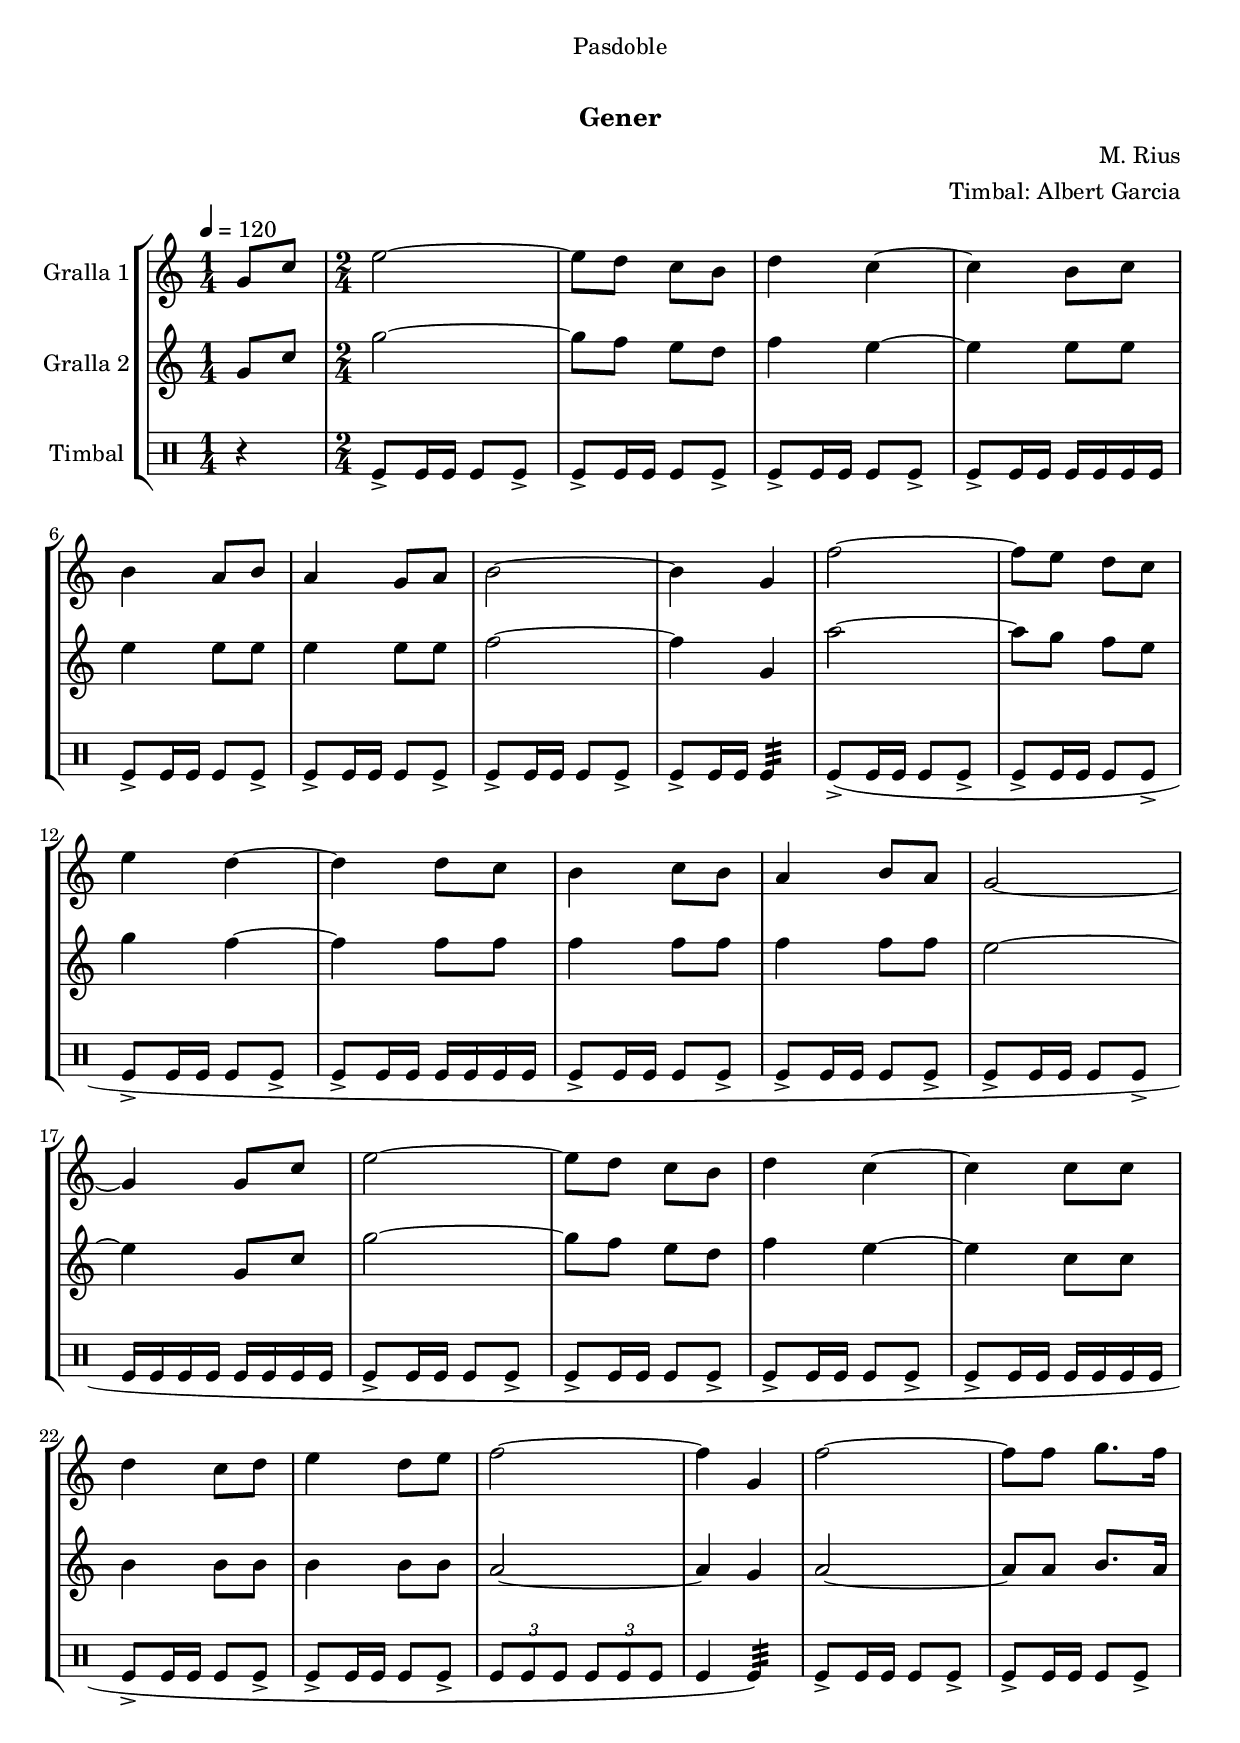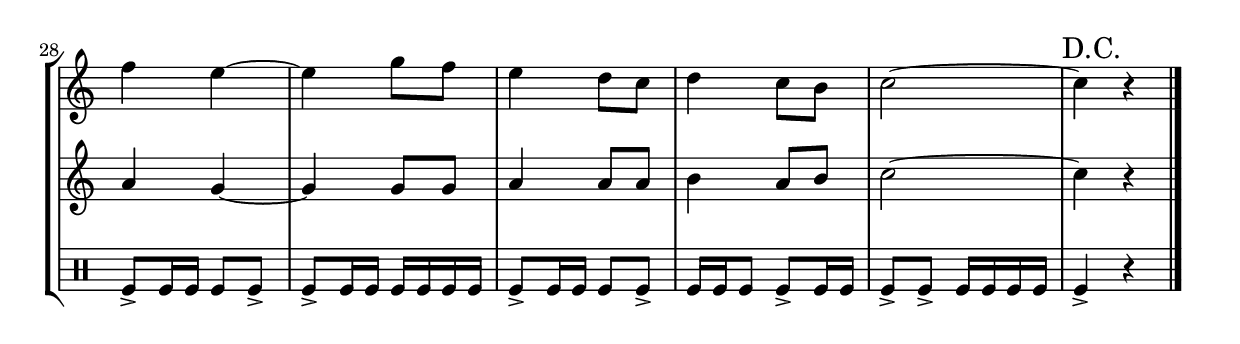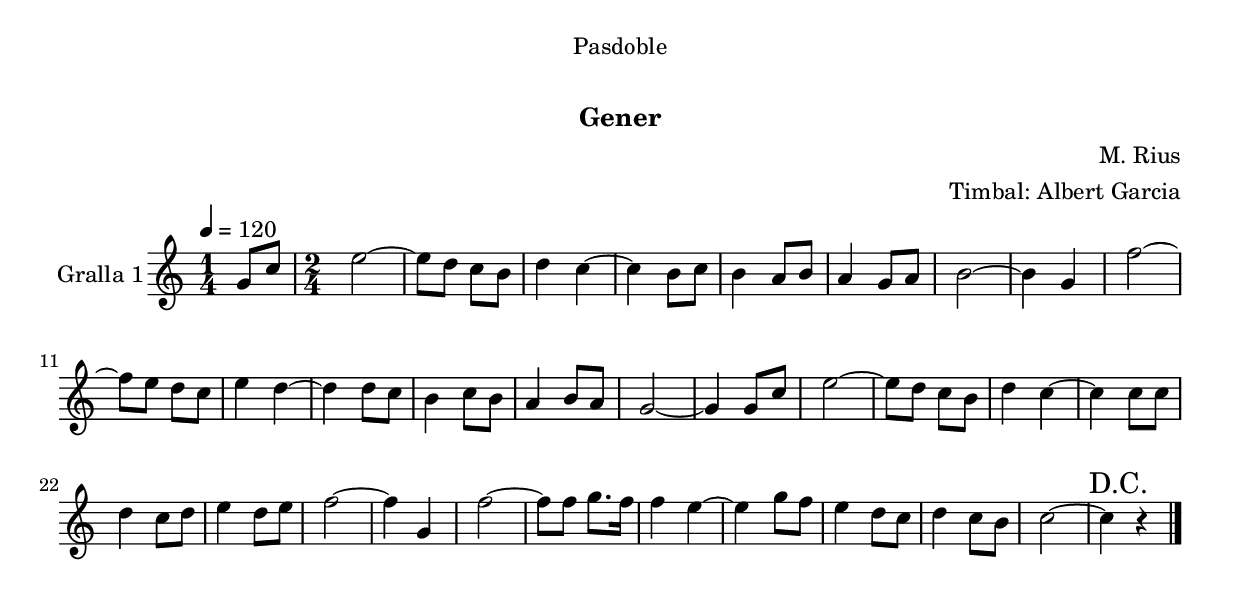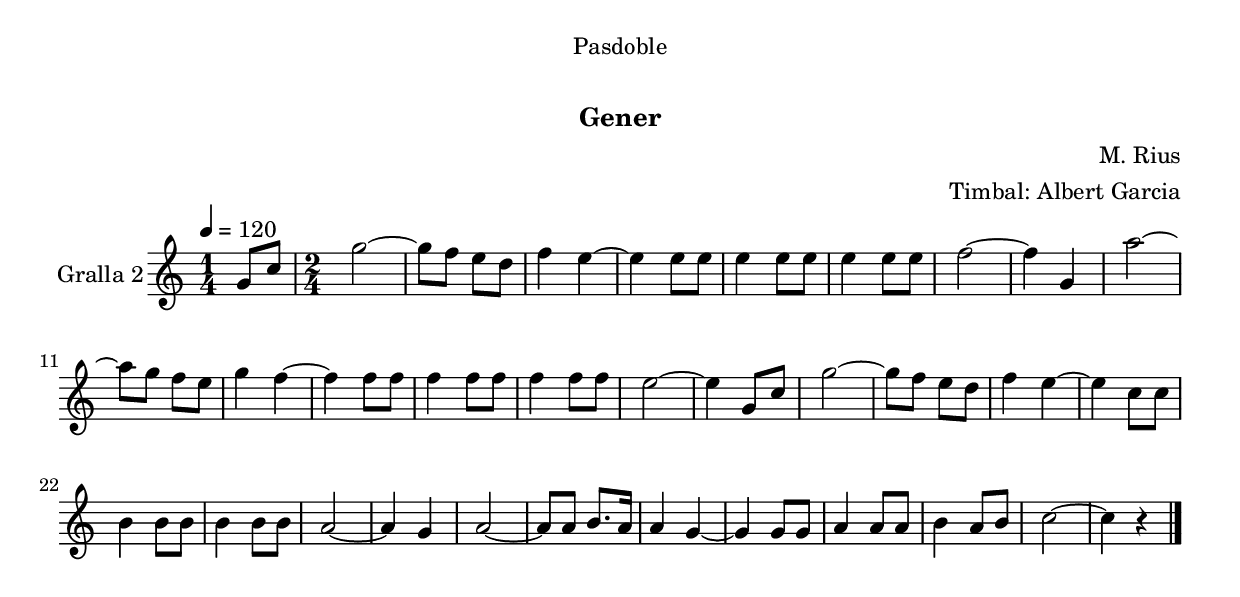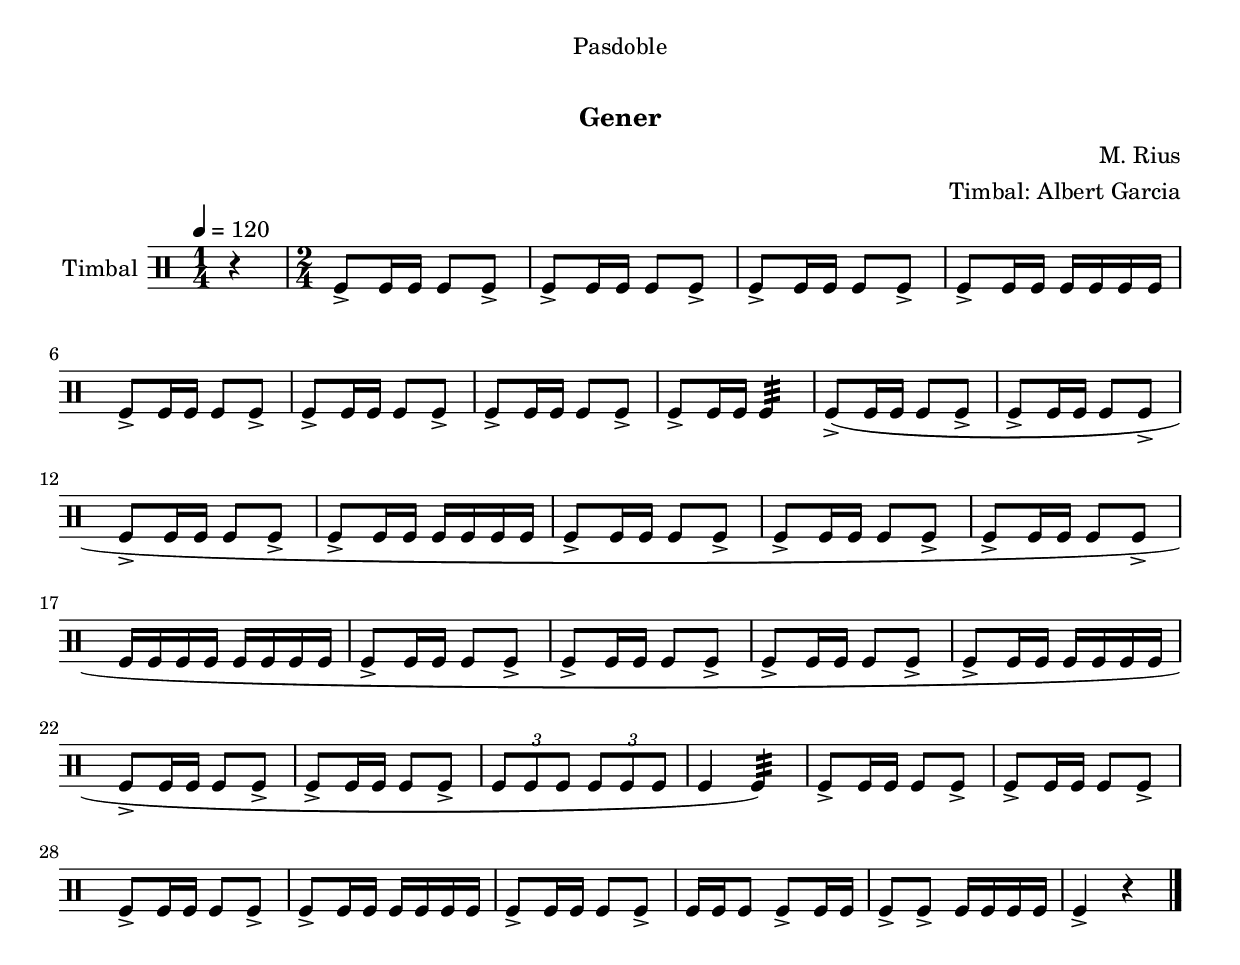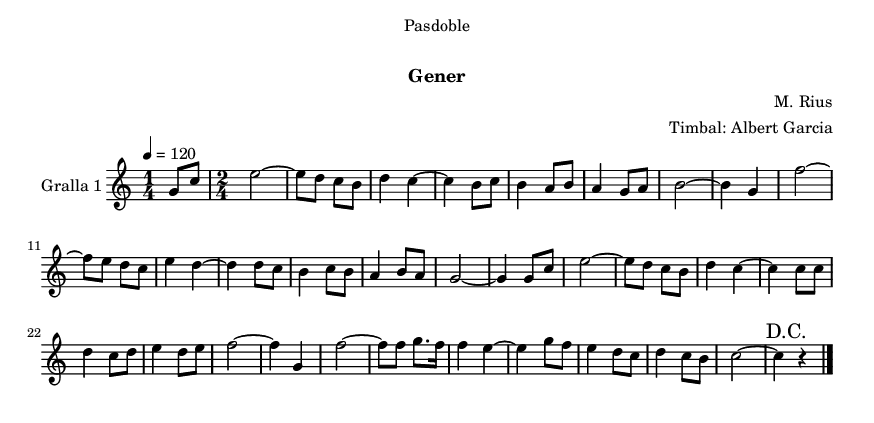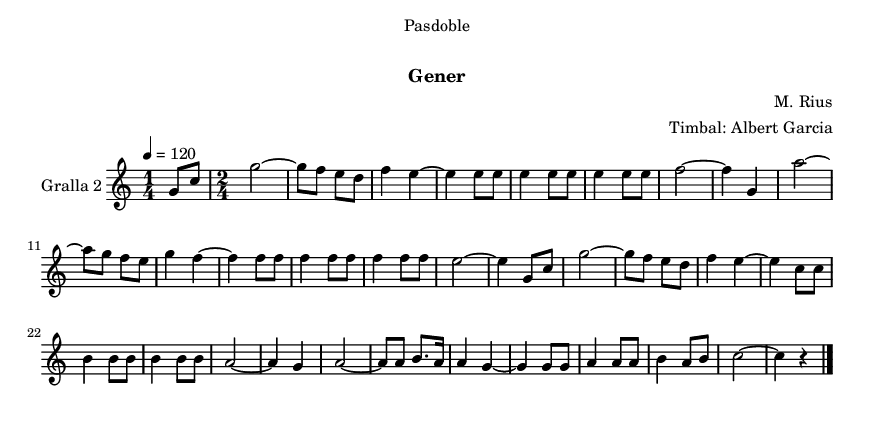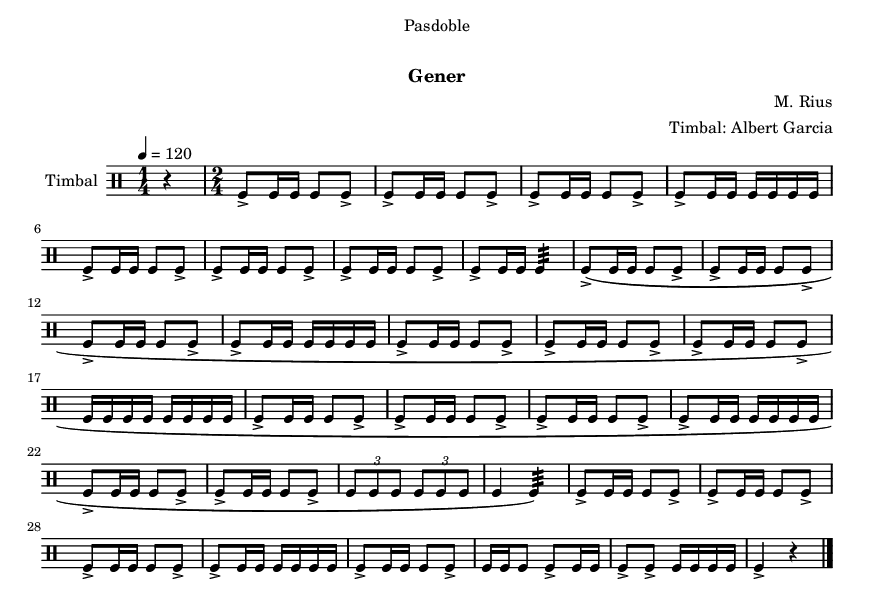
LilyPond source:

\version "2.16.0"

\header {
  dedication="Pasdoble"
  title="   "
  subtitle="Gener"
  subsubtitle=""
  poet=""
  meter=""
  piece=""
  composer="M. Rius"
  arranger="Timbal: Albert Garcia"
  opus=""
  instrument=""
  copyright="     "
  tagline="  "
}

liniaroAa =
\relative g'
{
  \tempo 4=120
  \clef treble
  \key c \major
  \time 1/4
  g8 c  |
  \time 2/4   e2 ~  |
  e8 d c b  |
  d4 c ~  |
  %05
  c4 b8 c  |
  b4 a8 b  |
  a4 g8 a  |
  b2 ~  |
  b4 g  |
  %10
  f'2 ~  |
  f8 e d c  |
  e4 d ~  |
  d4 d8 c  |
  b4 c8 b  |
  %15
  a4 b8 a  |
  g2 ~  |
  g4 g8 c  |
  e2 ~  |
  e8 d c b  |
  %20
  d4 c ~  |
  c4 c8 c  |
  d4 c8 d  |
  e4 d8 e  |
  f2 ~  |
  %25
  f4 g,  |
  f'2 ~  |
  f8 f g8. f16  |
  f4 e ~  |
  e4 g8 f  |
  %30
  e4 d8 c  |
  d4 c8 b  |
  c2 ~  |
  \mark "D.C." c4 r4  \bar "|." % kompletite
}

liniaroAb =
\relative g'
{
  \tempo 4=120
  \clef treble
  \key c \major
  \time 1/4
  g8 c  |
  \time 2/4   g'2 ~  |
  g8 f e d  |
  f4 e ~  |
  %05
  e4 e8 e  |
  e4 e8 e  |
  e4 e8 e  |
  f2 ~  |
  f4 g,  |
  %10
  a'2 ~  |
  a8 g f e  |
  g4 f ~  |
  f4 f8 f  |
  f4 f8 f  |
  %15
  f4 f8 f  |
  e2 ~  |
  e4 g,8 c  |
  g'2 ~  |
  g8 f e d  |
  %20
  f4 e ~  |
  e4 c8 c  |
  b4 b8 b  |
  b4 b8 b  |
  a2 ~  |
  %25
  a4 g  |
  a2 ~  |
  a8 a b8. a16  |
  a4 g ~  |
  g4 g8 g  |
  %30
  a4 a8 a  |
  b4 a8 b  |
  c2 ~  |
  c4 r4  \bar "|." % kompletite
}

liniaroAc =
\drummode
{
  \tempo 4=120
  \time 1/4
  r4  |
  \time 2/4   tomfl8-> tomfl16 tomfl tomfl8 tomfl->  |
  tomfl8-> tomfl16 tomfl tomfl8 tomfl->  |
  tomfl8-> tomfl16 tomfl tomfl8 tomfl->  |
  %05
  tomfl8-> tomfl16 tomfl tomfl tomfl tomfl tomfl  |
  tomfl8-> tomfl16 tomfl tomfl8 tomfl->  |
  tomfl8-> tomfl16 tomfl tomfl8 tomfl->  |
  tomfl8-> tomfl16 tomfl tomfl8 tomfl->  |
  tomfl8-> tomfl16 tomfl tomfl4:32   |
  %10
  tomfl8-> ( tomfl16 tomfl tomfl8 tomfl->  |
  tomfl8-> tomfl16 tomfl tomfl8 tomfl->  |
  tomfl8-> tomfl16 tomfl tomfl8 tomfl->  |
  tomfl8-> tomfl16 tomfl tomfl tomfl tomfl tomfl  |
  tomfl8-> tomfl16 tomfl tomfl8 tomfl->  |
  %15
  tomfl8-> tomfl16 tomfl tomfl8 tomfl->  |
  tomfl8-> tomfl16 tomfl tomfl8 tomfl->  |
  tomfl16 tomfl tomfl tomfl tomfl tomfl tomfl tomfl  |
  tomfl8-> tomfl16 tomfl tomfl8 tomfl->  |
  tomfl8-> tomfl16 tomfl tomfl8 tomfl->  |
  %20
  tomfl8-> tomfl16 tomfl tomfl8 tomfl->  |
  tomfl8-> tomfl16 tomfl tomfl tomfl tomfl tomfl  |
  tomfl8-> tomfl16 tomfl tomfl8 tomfl->  |
  tomfl8-> tomfl16 tomfl tomfl8 tomfl->  |
  \times 2/3 { tomfl8 tomfl tomfl } \times 2/3 { tomfl tomfl tomfl }  |
  %25
  tomfl4 tomfl:32 )  |
  tomfl8->  tomfl16 tomfl tomfl8 tomfl->  |
  tomfl8-> tomfl16 tomfl tomfl8 tomfl->  |
  tomfl8-> tomfl16 tomfl tomfl8 tomfl->  |
  tomfl8-> tomfl16 tomfl tomfl tomfl tomfl tomfl  |
  %30
  tomfl8-> tomfl16 tomfl tomfl8 tomfl->  |
  tomfl16 tomfl tomfl8 tomfl-> tomfl16 tomfl  |
  tomfl8-> tomfl-> tomfl16 tomfl tomfl tomfl  |
  tomfl4-> r4  \bar "|." % kompletite
}

\book {

\paper {
  print-page-number = false
}

\bookpart {
  \score {
    \new StaffGroup {
      \override Score.RehearsalMark #'self-alignment-X = #LEFT
      <<
        \new Staff \with {instrumentName = #"Gralla 1" } \liniaroAa
        \new Staff \with {instrumentName = #"Gralla 2" } \liniaroAb
        \new DrumStaff \with {instrumentName = #"Timbal" } \liniaroAc
      >>
    }
    \layout {}
  }\score { \unfoldRepeats
    \new StaffGroup {
      \override Score.RehearsalMark #'self-alignment-X = #LEFT
      <<
        \new Staff \with {instrumentName = #"Gralla 1" } \liniaroAa
        \new Staff \with {instrumentName = #"Gralla 2" } \liniaroAb
        \new DrumStaff \with {instrumentName = #"Timbal" } \liniaroAc
      >>
    }
    \midi {}
  }
}

\bookpart {
  \header {}
  \score {
    \new StaffGroup {
      \override Score.RehearsalMark #'self-alignment-X = #LEFT
      <<
        \new Staff \with {instrumentName = #"Gralla 1" } \liniaroAa
      >>
    }
    \layout {}
  }\score { \unfoldRepeats
    \new StaffGroup {
      \override Score.RehearsalMark #'self-alignment-X = #LEFT
      <<
        \new Staff \with {instrumentName = #"Gralla 1" } \liniaroAa
      >>
    }
    \midi {}
  }
}

\bookpart {
  \header {}
  \score {
    \new StaffGroup {
      \override Score.RehearsalMark #'self-alignment-X = #LEFT
      <<
        \new Staff \with {instrumentName = #"Gralla 2" } \liniaroAb
      >>
    }
    \layout {}
  }\score { \unfoldRepeats
    \new StaffGroup {
      \override Score.RehearsalMark #'self-alignment-X = #LEFT
      <<
        \new Staff \with {instrumentName = #"Gralla 2" } \liniaroAb
      >>
    }
    \midi {}
  }
}

\bookpart {
  \header {}
  \score {
    \new StaffGroup {
      \override Score.RehearsalMark #'self-alignment-X = #LEFT
      <<
        \new DrumStaff \with {instrumentName = #"Timbal" } \liniaroAc
      >>
    }
    \layout {}
  }\score { \unfoldRepeats
    \new StaffGroup {
      \override Score.RehearsalMark #'self-alignment-X = #LEFT
      <<
        \new DrumStaff \with {instrumentName = #"Timbal" } \liniaroAc
      >>
    }
    \midi {}
  }
}

}

\book {

\paper {
  print-page-number = false
  #(set-paper-size "a6landscape")
  #(layout-set-staff-size 14)
}

\bookpart {
  \header {}
  \score {
    \new StaffGroup {
      \override Score.RehearsalMark #'self-alignment-X = #LEFT
      <<
        \new Staff \with {instrumentName = #"Gralla 1" } \liniaroAa
      >>
    }
    \layout {}
  }
}

\bookpart {
  \header {}
  \score {
    \new StaffGroup {
      \override Score.RehearsalMark #'self-alignment-X = #LEFT
      <<
        \new Staff \with {instrumentName = #"Gralla 2" } \liniaroAb
      >>
    }
    \layout {}
  }
}

\bookpart {
  \header {}
  \score {
    \new StaffGroup {
      \override Score.RehearsalMark #'self-alignment-X = #LEFT
      <<
        \new DrumStaff \with {instrumentName = #"Timbal" } \liniaroAc
      >>
    }
    \layout {}
  }
}

}

